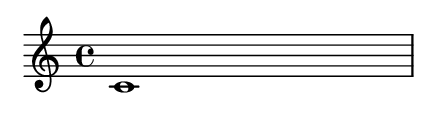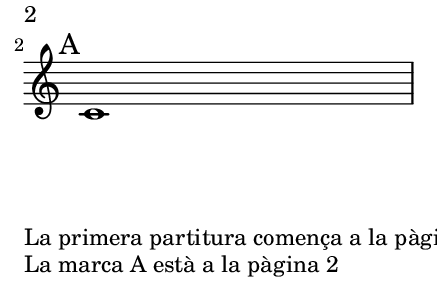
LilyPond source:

%% Generated by lilypond-book
%% Options: [exampleindent=10.16\mm,indent=0\mm,line-width=160\mm,paper-height=845.047\pt,paper-width=597.508\pt,papersize="a8landscape"]
\include "lilypond-book-preamble.ly"


% ****************************************************************
% Start cut-&-pastable-section
% ****************************************************************

#(ly:set-option 'eps-box-padding 3.000000)



\paper {
  #(set-paper-size "a8landscape")
  indent = 0\mm
}

\layout {
  
}




% ****************************************************************
% ly snippet:
% ****************************************************************
\sourcefileline 1797
\header { tagline = ##f }
\book {
  \label #'firstScore
  \score {
    {
      c'1
      \pageBreak \mark A \label #'markA
      c'1
    }
  }
  \markup { La primera partitura comença a la pàgina \page-ref #'firstScore "0" "?" }
  \markup { La marca A està a la pàgina \page-ref #'markA "0" "?" }
}


% ****************************************************************
% end ly snippet
% ****************************************************************
